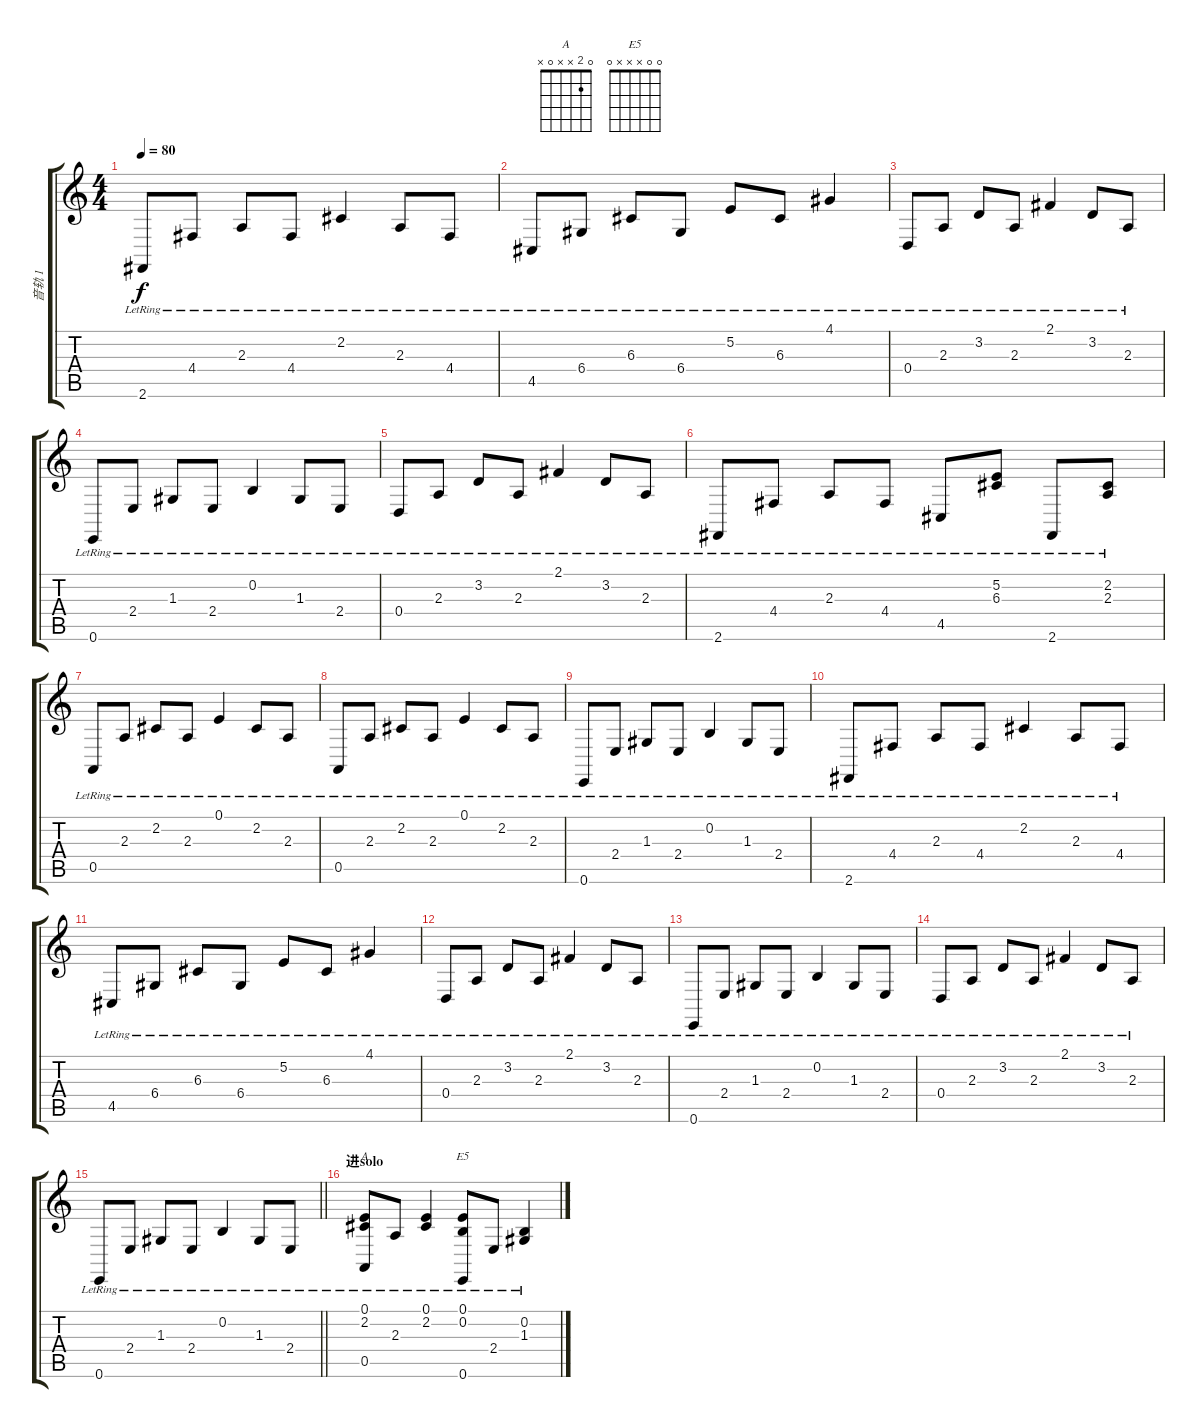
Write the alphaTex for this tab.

\track ("音轨 1" "音轨 1") {instrument brightacousticpiano}
\staff {score tabs}
\tuning (E4 B3 G3 D3 A2 E2) {hide}
\chord ("A" 0 2 x x 0 x)
\chord ("E5" 0 0 x x x 0)
\ts (4 4)
\tempo 80
\clef g2
\ks c
2.6{lr}.8{dy f} 4.4{lr}.8 2.3{lr}.8 4.4{lr}.8 2.2{lr}.4 2.3{lr}.8 4.4{lr}.8 |
4.5{lr}.8 6.4{lr}.8 6.3{lr}.8 6.4{lr}.8 5.2{lr}.8 6.3{lr}.8 4.1{lr}.4 |
0.4{lr}.8 2.3{lr}.8 3.2{lr}.8 2.3{lr}.8 2.1{lr}.4 3.2{lr}.8 2.3{lr}.8 |
0.6{lr}.8 2.4{lr}.8 1.3{lr}.8 2.4{lr}.8 0.2{lr}.4 1.3{lr}.8 2.4{lr}.8 |
0.4{lr}.8 2.3{lr}.8 3.2{lr}.8 2.3{lr}.8 2.1{lr}.4 3.2{lr}.8 2.3{lr}.8 |
2.6{lr}.8 4.4{lr}.8 2.3{lr}.8 4.4{lr}.8 4.5{lr}.8 (5.2{lr} 6.3{lr}).8 2.6{lr}.8 (2.2{lr} 2.3{lr}).8 |
0.5{lr}.8 2.3{lr}.8 2.2{lr}.8 2.3{lr}.8 0.1{lr}.4 2.2{lr}.8 2.3{lr}.8 |
0.5{lr}.8 2.3{lr}.8 2.2{lr}.8 2.3{lr}.8 0.1{lr}.4 2.2{lr}.8 2.3{lr}.8 |
0.6{lr}.8 2.4{lr}.8 1.3{lr}.8 2.4{lr}.8 0.2{lr}.4 1.3{lr}.8 2.4{lr}.8 |
2.6{lr}.8 4.4{lr}.8 2.3{lr}.8 4.4{lr}.8 2.2{lr}.4 2.3{lr}.8 4.4{lr}.8 |
4.5{lr}.8 6.4{lr}.8 6.3{lr}.8 6.4{lr}.8 5.2{lr}.8 6.3{lr}.8 4.1{lr}.4 |
0.4{lr}.8 2.3{lr}.8 3.2{lr}.8 2.3{lr}.8 2.1{lr}.4 3.2{lr}.8 2.3{lr}.8 |
0.6{lr}.8 2.4{lr}.8 1.3{lr}.8 2.4{lr}.8 0.2{lr}.4 1.3{lr}.8 2.4{lr}.8 |
0.4{lr}.8 2.3{lr}.8 3.2{lr}.8 2.3{lr}.8 2.1{lr}.4 3.2{lr}.8 2.3{lr}.8 |
\barLineRight lightlight
0.6{lr}.8 2.4{lr}.8 1.3{lr}.8 2.4{lr}.8 0.2{lr}.4 1.3{lr}.8 2.4{lr}.8 |
\section ("" "进solo")
(0.1{lr} 2.2{lr} 0.5{lr}).8{ch "A"} 2.3{lr}.8 (0.1{lr} 2.2{lr}).4 (0.1{lr} 0.2{lr} 0.6{lr}).8{ch "E5"} 2.4{lr}.8 (0.2{lr} 1.3{lr}).4
